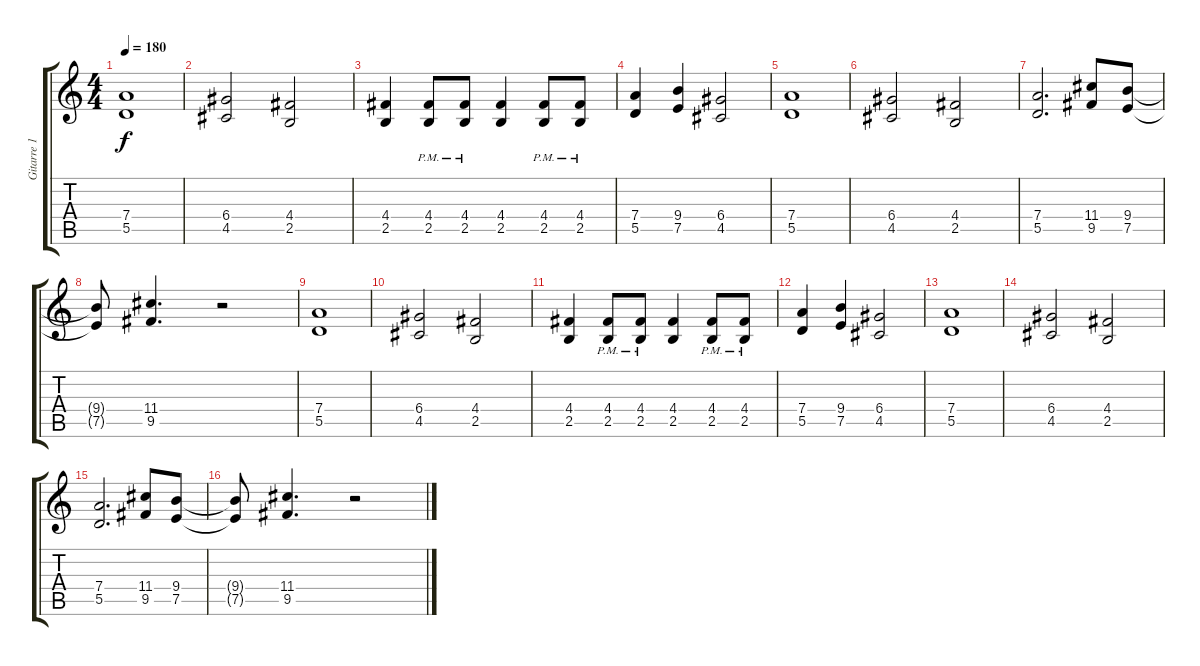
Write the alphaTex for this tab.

\track ("Gitarre 1" "Gitarre 1") {instrument distortionguitar}
\staff {score tabs}
\tuning (E4 B3 G3 D3 A2 E2) {hide}
\ts (4 4)
\tempo 180
\clef g2
\ks c
(7.4 5.5).1{dy f} |
(6.4 4.5).2 (4.4 2.5).2 |
(4.4 2.5).4 (4.4{pm} 2.5{pm}).8 (4.4{pm} 2.5{pm}).8 (4.4 2.5).4 (4.4{pm} 2.5{pm}).8 (4.4{pm} 2.5{pm}).8 |
(7.4 5.5).4 (9.4 7.5).4 (6.4 4.5).2 |
(7.4 5.5).1 |
(6.4 4.5).2 (4.4 2.5).2 |
(7.4 5.5).2{d} (11.4 9.5).8 (9.4 7.5).8 |
(9.4{t} 7.5{t}).8 (11.4 9.5).4{d} r.2 |
(7.4 5.5).1 |
(6.4 4.5).2 (4.4 2.5).2 |
(4.4 2.5).4 (4.4{pm} 2.5{pm}).8 (4.4{pm} 2.5{pm}).8 (4.4 2.5).4 (4.4{pm} 2.5{pm}).8 (4.4{pm} 2.5{pm}).8 |
(7.4 5.5).4 (9.4 7.5).4 (6.4 4.5).2 |
(7.4 5.5).1 |
(6.4 4.5).2 (4.4 2.5).2 |
(7.4 5.5).2{d} (11.4 9.5).8 (9.4 7.5).8 |
(9.4{t} 7.5{t}).8 (11.4 9.5).4{d} r.2
